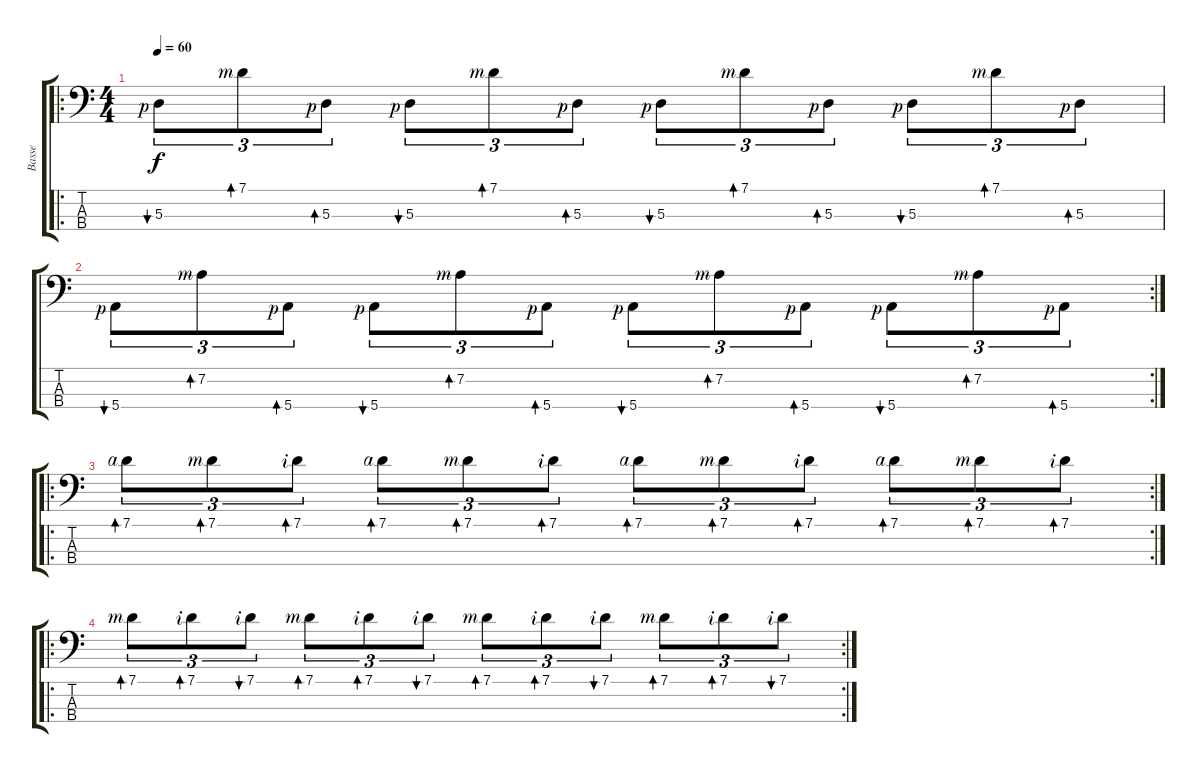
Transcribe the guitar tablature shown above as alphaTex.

\track ("Basse" "Basse") {instrument electricbassfinger}
\staff {score tabs}
\tuning (G2 D2 A1 E1) {hide}
\ro
\ts (4 4)
\tempo 60
\clef f4
\ks c
5.3{rf 1}.8{tu (3 2) bu 120 dy f instrument electricbassfinger} 7.1{rf 3}.8{tu (3 2) bd 120} 5.3{rf 1}.8{tu (3 2) bd 120} 5.3{rf 1}.8{tu (3 2) bu 120} 7.1{rf 3}.8{tu (3 2) bd 120} 5.3{rf 1}.8{tu (3 2) bd 120} 5.3{rf 1}.8{tu (3 2) bu 120} 7.1{rf 3}.8{tu (3 2) bd 120} 5.3{rf 1}.8{tu (3 2) bd 120} 5.3{rf 1}.8{tu (3 2) bu 120} 7.1{rf 3}.8{tu (3 2) bd 120} 5.3{rf 1}.8{tu (3 2) bd 120} |
\rc 2
5.4{rf 1}.8{tu (3 2) bu 120} 7.2{rf 3}.8{tu (3 2) bd 120} 5.4{rf 1}.8{tu (3 2) bd 120} 5.4{rf 1}.8{tu (3 2) bu 120} 7.2{rf 3}.8{tu (3 2) bd 120} 5.4{rf 1}.8{tu (3 2) bd 120} 5.4{rf 1}.8{tu (3 2) bu 120} 7.2{rf 3}.8{tu (3 2) bd 120} 5.4{rf 1}.8{tu (3 2) bd 120} 5.4{rf 1}.8{tu (3 2) bu 120} 7.2{rf 3}.8{tu (3 2) bd 120} 5.4{rf 1}.8{tu (3 2) bd 120} |
\ro
\rc 2
7.1{rf 4}.8{tu (3 2) bd 120} 7.1{rf 3}.8{tu (3 2) bd 120} 7.1{rf 2}.8{tu (3 2) bd 120} 7.1{rf 4}.8{tu (3 2) bd 120} 7.1{rf 3}.8{tu (3 2) bd 120} 7.1{rf 2}.8{tu (3 2) bd 120} 7.1{rf 4}.8{tu (3 2) bd 120} 7.1{rf 3}.8{tu (3 2) bd 120} 7.1{rf 2}.8{tu (3 2) bd 120} 7.1{rf 4}.8{tu (3 2) bd 120} 7.1{rf 3}.8{tu (3 2) bd 120} 7.1{rf 2}.8{tu (3 2) bd 120} |
\ro
\rc 2
7.1{rf 3}.8{tu (3 2) bd 120} 7.1{rf 2}.8{tu (3 2) bd 120} 7.1{rf 2}.8{tu (3 2) bu 120} 7.1{rf 3}.8{tu (3 2) bd 120} 7.1{rf 2}.8{tu (3 2) bd 120} 7.1{rf 2}.8{tu (3 2) bu 120} 7.1{rf 3}.8{tu (3 2) bd 120} 7.1{rf 2}.8{tu (3 2) bd 120} 7.1{rf 2}.8{tu (3 2) bu 120} 7.1{rf 3}.8{tu (3 2) bd 120} 7.1{rf 2}.8{tu (3 2) bd 120} 7.1{rf 2}.8{tu (3 2) bu 120}
